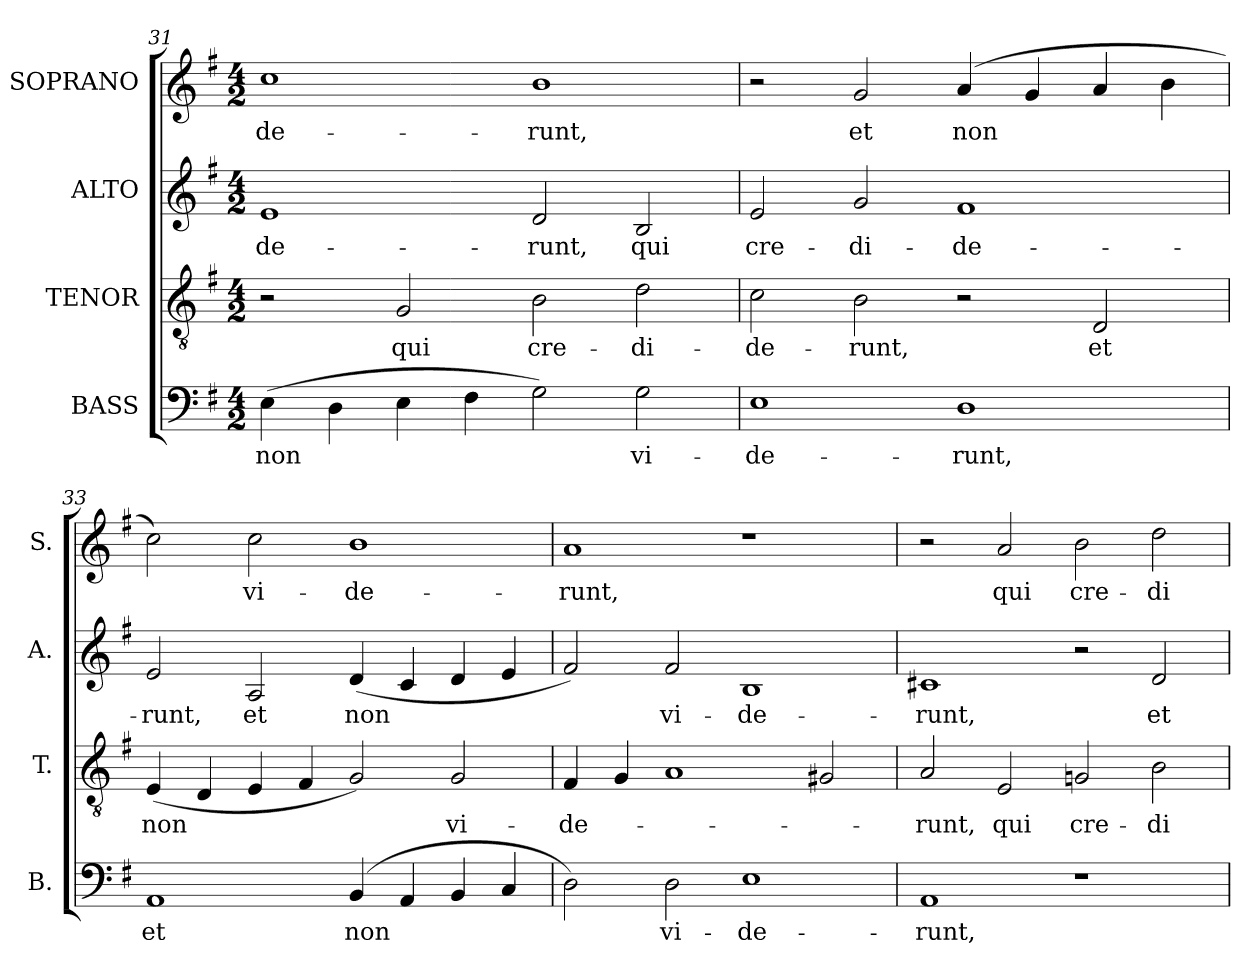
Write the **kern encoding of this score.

**kern	**text	**kern	**text	**kern	**text	**kern	**text
*part4	*part4	*part3	*part3	*part2	*part2	*part1	*part1
*staff4	*staff4	*staff3	*staff3	*staff2	*staff2	*staff1	*staff1
*I"BASS	*	*I"TENOR	*	*I"ALTO	*	*I"SOPRANO	*
*I'B.	*	*I'T.	*	*I'A.	*	*I'S.	*
!!LO:PB:g=z
*clefF4	*	*clefGv2	*	*clefG2	*	*clefG2	*
*	*	*ITrd7c12	*	*	*	*	*
*k[f#]	*	*k[f#]	*	*k[f#]	*	*k[f#]	*
*G:	*	*G:	*	*G:	*	*G:	*
*M4/2	*	*M4/2	*	*M4/2	*	*M4/2	*
=31	=31	=31	=31	=31	=31	=31	=31
!	!LO:LY:b:color=#000000	!	!	!	!	!	!
!	!	!	!	!	!LO:LY:b:color=#000000	!	!
!	!	!	!	!	!	!	!LO:LY:b:color=#000000
(4Ei\	non	2r	.	1ei	-de-	1cci	-de-
4Di\	.	.	.	.	.	.	.
!	!	!	!LO:LY:b:color=#000000	!	!	!	!
4Ei\	.	2GGi/	qui	.	.	.	.
4F#i\	.	.	.	.	.	.	.
!	!	!	!LO:LY:b:color=#000000	!	!	!	!
!	!	!	!	!	!LO:LY:b:color=#000000	!	!
!	!	!	!	!	!	!	!LO:LY:b:color=#000000
2Gi\)	.	2BBi\	cre-	2di/	-runt,	1bi	-runt,
!	!LO:LY:b:color=#000000	!	!	!	!	!	!
!	!	!	!LO:LY:b:color=#000000	!	!	!	!
!	!	!	!	!	!LO:LY:b:color=#000000	!	!
2Gi\	vi-	2Di\	-di-	2Bi/	qui	.	.
=32	=32	=32	=32	=32	=32	=32	=32
!	!LO:LY:b:color=#000000	!	!	!	!	!	!
!	!	!	!LO:LY:b:color=#000000	!	!	!	!
!	!	!	!	!	!LO:LY:b:color=#000000	!	!
1Ei	-de-	2Ci\	-de-	2ei/	cre-	2r	.
!	!	!	!LO:LY:b:color=#000000	!	!	!	!
!	!	!	!	!	!LO:LY:b:color=#000000	!	!
!	!	!	!	!	!	!	!LO:LY:b:color=#000000
.	.	2BBi\	-runt,	2gi/	-di-	2gi/	et
!	!LO:LY:b:color=#000000	!	!	!	!	!	!
!	!	!	!	!	!LO:LY:b:color=#000000	!	!
!	!	!	!	!	!	!	!LO:LY:b:color=#000000
1Di	-runt,	2r	.	1f#i	-de-	(4ai/	non
.	.	.	.	.	.	4gi/	.
!	!	!	!LO:LY:b:color=#000000	!	!	!	!
.	.	2DDi/	et	.	.	4ai/	.
.	.	.	.	.	.	4bi\	.
=33	=33	=33	=33	=33	=33	=33	=33
!	!LO:LY:b:color=#000000	!	!	!	!	!	!
!	!	!	!LO:LY:b:color=#000000	!	!	!	!
!	!	!	!	!	!LO:LY:b:color=#000000	!	!
1AAi	et	(4EEi/	non	2ei/	-runt,	2cci\)	.
.	.	4DDi/	.	.	.	.	.
!	!	!	!	!	!LO:LY:b:color=#000000	!	!
!	!	!	!	!	!	!	!LO:LY:b:color=#000000
.	.	4EEi/	.	2Ai/	et	2cci\	vi-
.	.	4FF#i/	.	.	.	.	.
!	!LO:LY:b:color=#000000	!	!	!	!	!	!
!	!	!	!	!	!LO:LY:b:color=#000000	!	!
!	!	!	!	!	!	!	!LO:LY:b:color=#000000
(4BBi/	non	2GGi/)	.	(4di/	non	1bi	-de-
4AAi/	.	.	.	4ci/	.	.	.
!	!	!	!LO:LY:b:color=#000000	!	!	!	!
4BBi/	.	2GGi/	vi-	4di/	.	.	.
4Ci/	.	.	.	4ei/	.	.	.
=34	=34	=34	=34	=34	=34	=34	=34
!	!	!	!LO:LY:b:color=#000000	!	!	!	!
!	!	!	!	!	!	!	!LO:LY:b:color=#000000
2Di\)	.	4FF#i/	-de-	2f#i/)	.	1ai	-runt,
.	.	4GGi/	.	.	.	.	.
!	!LO:LY:b:color=#000000	!	!	!	!	!	!
!	!	!	!	!	!LO:LY:b:color=#000000	!	!
2Di\	vi-	1AAi	.	2f#i/	vi-	.	.
!	!LO:LY:b:color=#000000	!	!	!	!	!	!
!	!	!	!	!	!LO:LY:b:color=#000000	!	!
1Ei	-de-	.	.	1Bi	-de-	1r	.
.	.	2GG#Xi/	.	.	.	.	.
=35	=35	=35	=35	=35	=35	=35	=35
!	!LO:LY:b:color=#000000	!	!	!	!	!	!
!	!	!	!LO:LY:b:color=#000000	!	!	!	!
!	!	!	!	!	!LO:LY:b:color=#000000	!	!
1AAi	-runt,	2AAi/	-runt,	1c#Xi	-runt,	2r	.
!	!	!	!LO:LY:b:color=#000000	!	!	!	!
!	!	!	!	!	!	!	!LO:LY:b:color=#000000
.	.	2EEi/	qui	.	.	2ai/	qui
!	!	!	!LO:LY:b:color=#000000	!	!	!	!
!	!	!	!	!	!	!	!LO:LY:b:color=#000000
1r	.	2GGni/	cre-	2r	.	2bi\	cre-
!	!	!	!LO:LY:b:color=#000000	!	!	!	!
!	!	!	!	!	!LO:LY:b:color=#000000	!	!
!	!	!	!	!	!	!	!LO:LY:b:color=#000000
.	.	2BBi\	-di-	2di/	et	2ddi\	-di-
=	=	=	=	=	=	=	=
*-	*-	*-	*-	*-	*-	*-	*-
